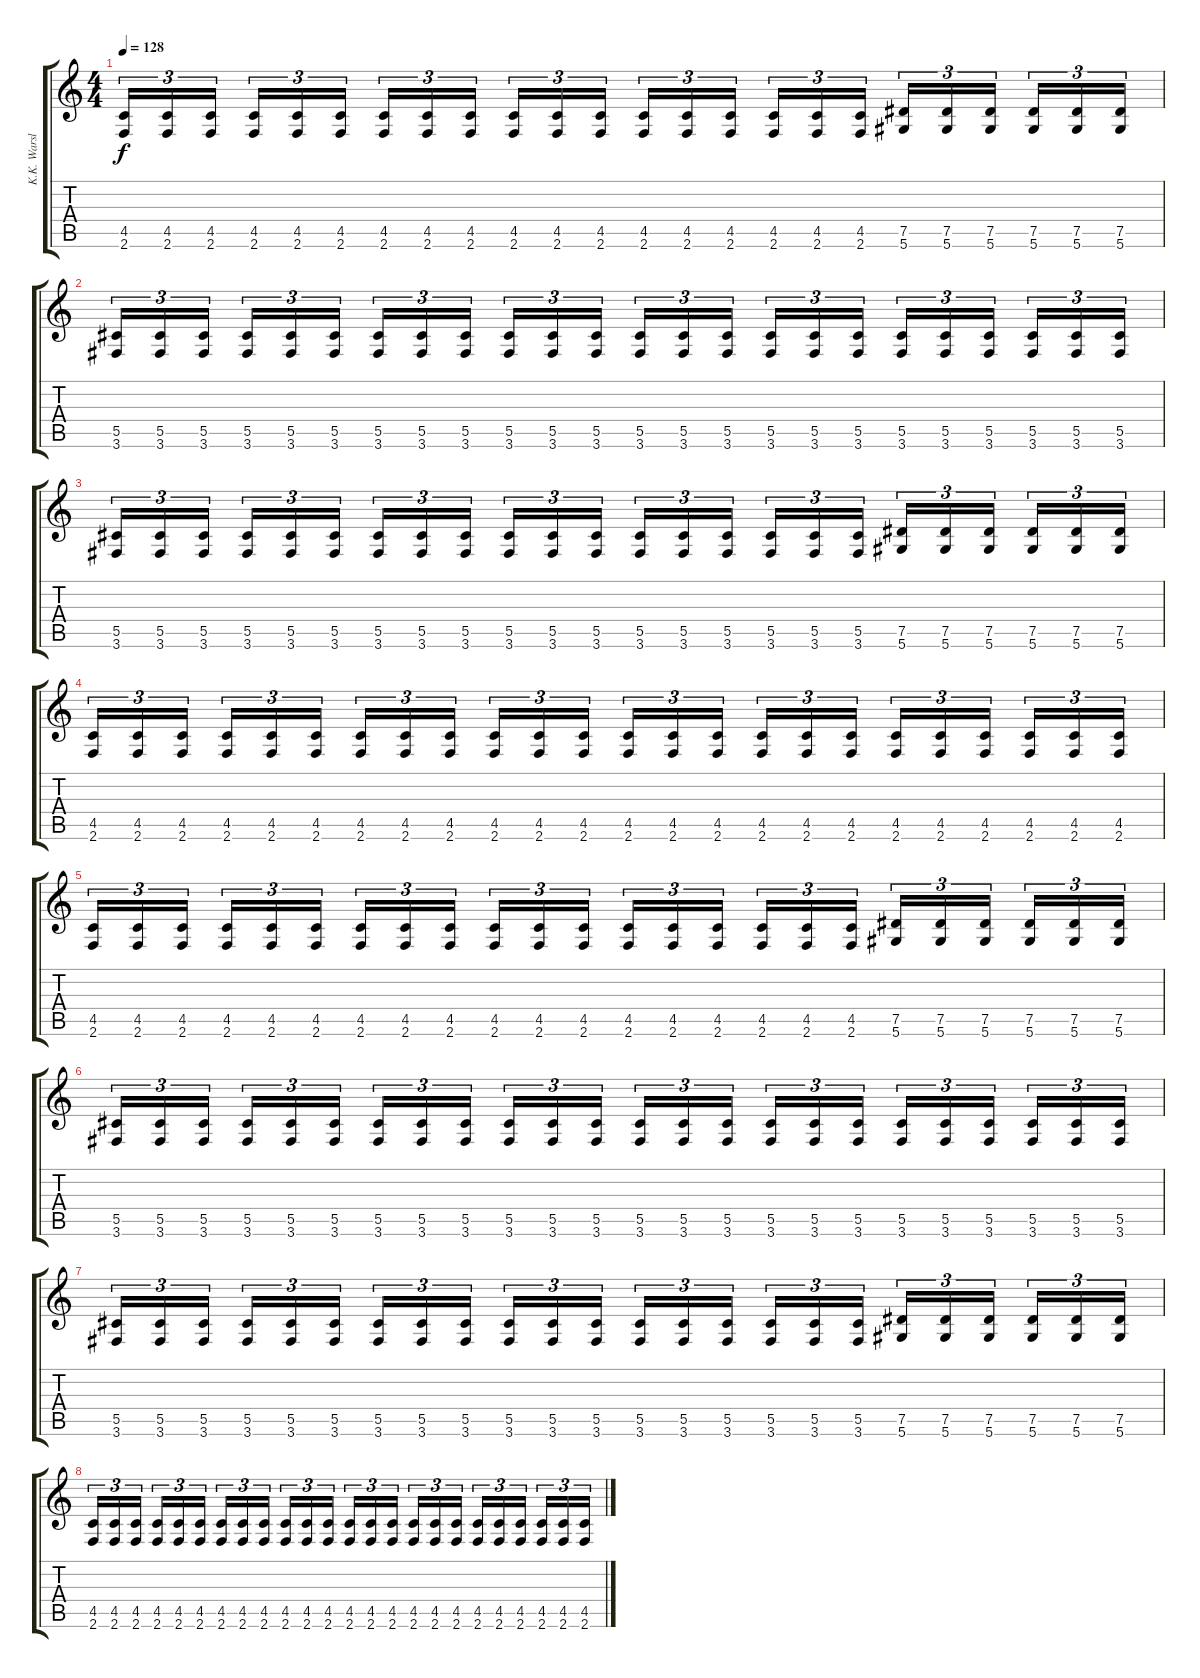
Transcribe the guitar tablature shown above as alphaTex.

\track ("K.K. Warslut" "K.K. Warsl") {instrument distortionguitar}
\staff {score tabs}
\tuning (Eb4 Bb3 Gb3 Db3 Ab2 Eb2) {hide}
\ts (4 4)
\tempo 128
\clef g2
\ks c
(4.5 2.6).16{tu (3 2) dy f} (4.5 2.6).16{tu (3 2)} (4.5 2.6).16{tu (3 2) beam splitsecondary} (4.5 2.6).16{tu (3 2)} (4.5 2.6).16{tu (3 2)} (4.5 2.6).16{tu (3 2)} (4.5 2.6).16{tu (3 2)} (4.5 2.6).16{tu (3 2)} (4.5 2.6).16{tu (3 2) beam splitsecondary} (4.5 2.6).16{tu (3 2)} (4.5 2.6).16{tu (3 2)} (4.5 2.6).16{tu (3 2)} (4.5 2.6).16{tu (3 2)} (4.5 2.6).16{tu (3 2)} (4.5 2.6).16{tu (3 2) beam splitsecondary} (4.5 2.6).16{tu (3 2)} (4.5 2.6).16{tu (3 2)} (4.5 2.6).16{tu (3 2)} (7.5 5.6).16{tu (3 2)} (7.5 5.6).16{tu (3 2)} (7.5 5.6).16{tu (3 2) beam splitsecondary} (7.5 5.6).16{tu (3 2)} (7.5 5.6).16{tu (3 2)} (7.5 5.6).16{tu (3 2)} |
(5.5 3.6).16{tu (3 2)} (5.5 3.6).16{tu (3 2)} (5.5 3.6).16{tu (3 2) beam splitsecondary} (5.5 3.6).16{tu (3 2)} (5.5 3.6).16{tu (3 2)} (5.5 3.6).16{tu (3 2)} (5.5 3.6).16{tu (3 2)} (5.5 3.6).16{tu (3 2)} (5.5 3.6).16{tu (3 2) beam splitsecondary} (5.5 3.6).16{tu (3 2)} (5.5 3.6).16{tu (3 2)} (5.5 3.6).16{tu (3 2)} (5.5 3.6).16{tu (3 2)} (5.5 3.6).16{tu (3 2)} (5.5 3.6).16{tu (3 2) beam splitsecondary} (5.5 3.6).16{tu (3 2)} (5.5 3.6).16{tu (3 2)} (5.5 3.6).16{tu (3 2)} (5.5 3.6).16{tu (3 2)} (5.5 3.6).16{tu (3 2)} (5.5 3.6).16{tu (3 2) beam splitsecondary} (5.5 3.6).16{tu (3 2)} (5.5 3.6).16{tu (3 2)} (5.5 3.6).16{tu (3 2)} |
(5.5 3.6).16{tu (3 2)} (5.5 3.6).16{tu (3 2)} (5.5 3.6).16{tu (3 2) beam splitsecondary} (5.5 3.6).16{tu (3 2)} (5.5 3.6).16{tu (3 2)} (5.5 3.6).16{tu (3 2)} (5.5 3.6).16{tu (3 2)} (5.5 3.6).16{tu (3 2)} (5.5 3.6).16{tu (3 2) beam splitsecondary} (5.5 3.6).16{tu (3 2)} (5.5 3.6).16{tu (3 2)} (5.5 3.6).16{tu (3 2)} (5.5 3.6).16{tu (3 2)} (5.5 3.6).16{tu (3 2)} (5.5 3.6).16{tu (3 2) beam splitsecondary} (5.5 3.6).16{tu (3 2)} (5.5 3.6).16{tu (3 2)} (5.5 3.6).16{tu (3 2)} (7.5 5.6).16{tu (3 2)} (7.5 5.6).16{tu (3 2)} (7.5 5.6).16{tu (3 2) beam splitsecondary} (7.5 5.6).16{tu (3 2)} (7.5 5.6).16{tu (3 2)} (7.5 5.6).16{tu (3 2)} |
(4.5 2.6).16{tu (3 2)} (4.5 2.6).16{tu (3 2)} (4.5 2.6).16{tu (3 2) beam splitsecondary} (4.5 2.6).16{tu (3 2)} (4.5 2.6).16{tu (3 2)} (4.5 2.6).16{tu (3 2)} (4.5 2.6).16{tu (3 2)} (4.5 2.6).16{tu (3 2)} (4.5 2.6).16{tu (3 2) beam splitsecondary} (4.5 2.6).16{tu (3 2)} (4.5 2.6).16{tu (3 2)} (4.5 2.6).16{tu (3 2)} (4.5 2.6).16{tu (3 2)} (4.5 2.6).16{tu (3 2)} (4.5 2.6).16{tu (3 2) beam splitsecondary} (4.5 2.6).16{tu (3 2)} (4.5 2.6).16{tu (3 2)} (4.5 2.6).16{tu (3 2)} (4.5 2.6).16{tu (3 2)} (4.5 2.6).16{tu (3 2)} (4.5 2.6).16{tu (3 2) beam splitsecondary} (4.5 2.6).16{tu (3 2)} (4.5 2.6).16{tu (3 2)} (4.5 2.6).16{tu (3 2)} |
(4.5 2.6).16{tu (3 2)} (4.5 2.6).16{tu (3 2)} (4.5 2.6).16{tu (3 2) beam splitsecondary} (4.5 2.6).16{tu (3 2)} (4.5 2.6).16{tu (3 2)} (4.5 2.6).16{tu (3 2)} (4.5 2.6).16{tu (3 2)} (4.5 2.6).16{tu (3 2)} (4.5 2.6).16{tu (3 2) beam splitsecondary} (4.5 2.6).16{tu (3 2)} (4.5 2.6).16{tu (3 2)} (4.5 2.6).16{tu (3 2)} (4.5 2.6).16{tu (3 2)} (4.5 2.6).16{tu (3 2)} (4.5 2.6).16{tu (3 2) beam splitsecondary} (4.5 2.6).16{tu (3 2)} (4.5 2.6).16{tu (3 2)} (4.5 2.6).16{tu (3 2)} (7.5 5.6).16{tu (3 2)} (7.5 5.6).16{tu (3 2)} (7.5 5.6).16{tu (3 2) beam splitsecondary} (7.5 5.6).16{tu (3 2)} (7.5 5.6).16{tu (3 2)} (7.5 5.6).16{tu (3 2)} |
(5.5 3.6).16{tu (3 2)} (5.5 3.6).16{tu (3 2)} (5.5 3.6).16{tu (3 2) beam splitsecondary} (5.5 3.6).16{tu (3 2)} (5.5 3.6).16{tu (3 2)} (5.5 3.6).16{tu (3 2)} (5.5 3.6).16{tu (3 2)} (5.5 3.6).16{tu (3 2)} (5.5 3.6).16{tu (3 2) beam splitsecondary} (5.5 3.6).16{tu (3 2)} (5.5 3.6).16{tu (3 2)} (5.5 3.6).16{tu (3 2)} (5.5 3.6).16{tu (3 2)} (5.5 3.6).16{tu (3 2)} (5.5 3.6).16{tu (3 2) beam splitsecondary} (5.5 3.6).16{tu (3 2)} (5.5 3.6).16{tu (3 2)} (5.5 3.6).16{tu (3 2)} (5.5 3.6).16{tu (3 2)} (5.5 3.6).16{tu (3 2)} (5.5 3.6).16{tu (3 2) beam splitsecondary} (5.5 3.6).16{tu (3 2)} (5.5 3.6).16{tu (3 2)} (5.5 3.6).16{tu (3 2)} |
(5.5 3.6).16{tu (3 2)} (5.5 3.6).16{tu (3 2)} (5.5 3.6).16{tu (3 2) beam splitsecondary} (5.5 3.6).16{tu (3 2)} (5.5 3.6).16{tu (3 2)} (5.5 3.6).16{tu (3 2)} (5.5 3.6).16{tu (3 2)} (5.5 3.6).16{tu (3 2)} (5.5 3.6).16{tu (3 2) beam splitsecondary} (5.5 3.6).16{tu (3 2)} (5.5 3.6).16{tu (3 2)} (5.5 3.6).16{tu (3 2)} (5.5 3.6).16{tu (3 2)} (5.5 3.6).16{tu (3 2)} (5.5 3.6).16{tu (3 2) beam splitsecondary} (5.5 3.6).16{tu (3 2)} (5.5 3.6).16{tu (3 2)} (5.5 3.6).16{tu (3 2)} (7.5 5.6).16{tu (3 2)} (7.5 5.6).16{tu (3 2)} (7.5 5.6).16{tu (3 2) beam splitsecondary} (7.5 5.6).16{tu (3 2)} (7.5 5.6).16{tu (3 2)} (7.5 5.6).16{tu (3 2)} |
(4.5 2.6).16{tu (3 2)} (4.5 2.6).16{tu (3 2)} (4.5 2.6).16{tu (3 2) beam splitsecondary} (4.5 2.6).16{tu (3 2)} (4.5 2.6).16{tu (3 2)} (4.5 2.6).16{tu (3 2)} (4.5 2.6).16{tu (3 2)} (4.5 2.6).16{tu (3 2)} (4.5 2.6).16{tu (3 2) beam splitsecondary} (4.5 2.6).16{tu (3 2)} (4.5 2.6).16{tu (3 2)} (4.5 2.6).16{tu (3 2)} (4.5 2.6).16{tu (3 2)} (4.5 2.6).16{tu (3 2)} (4.5 2.6).16{tu (3 2) beam splitsecondary} (4.5 2.6).16{tu (3 2)} (4.5 2.6).16{tu (3 2)} (4.5 2.6).16{tu (3 2)} (4.5 2.6).16{tu (3 2)} (4.5 2.6).16{tu (3 2)} (4.5 2.6).16{tu (3 2) beam splitsecondary} (4.5 2.6).16{tu (3 2)} (4.5 2.6).16{tu (3 2)} (4.5 2.6).16{tu (3 2)}
